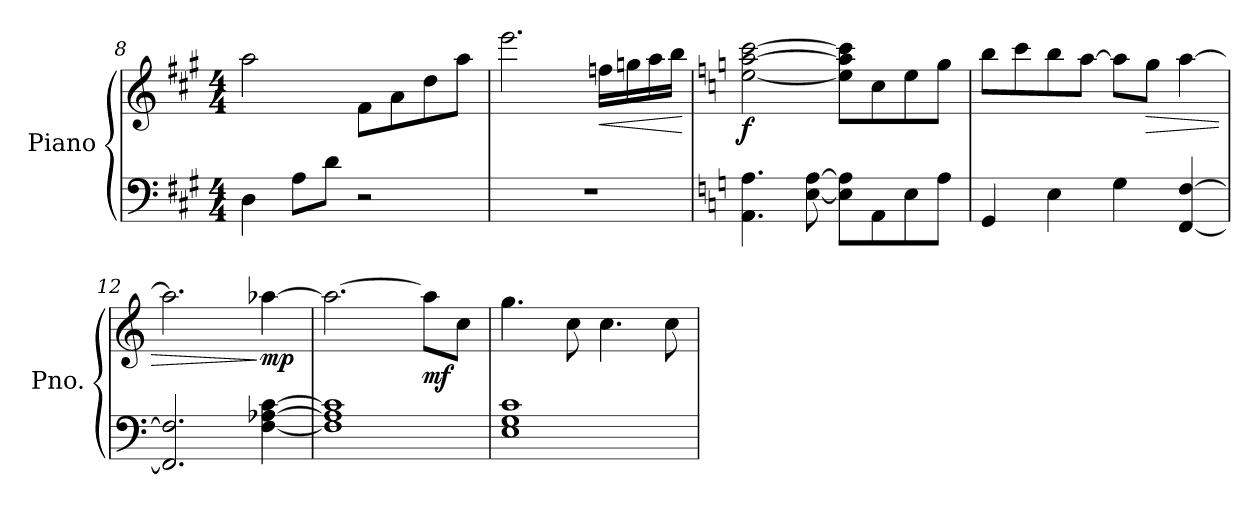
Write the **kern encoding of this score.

**kern	**kern	**dynam
*part1	*part1	*part1
*staff2	*staff1	*staff1/2
*I"Piano	*	*
*I'Pno.	*	*
!!LO:LB:g=z
*clefF4	*clefG2	*
*k[f#c#g#]	*k[f#c#g#]	*
*M4/4	*M4/4	*
=8	=8	=8
4D\	2aa\	.
8A\L	.	.
8d\J	.	.
2r	8f#\L	.
.	8a\	.
.	8dd\	.
.	8aa\J	.
=9	=9	=9
1r	2.eee\	.
!	!	!LO:HP:b
.	16ffn\LL	<
.	16ggn\	.
.	16aa\	.
.	16bb\JJ	.
.	.	[
=10	=10	=10
*k[]	*k[]	*
*	*MM167	*
!	!	!LO:DY:b
4.AA\ 4.A\	[2ee\ [2aa\ [2ccc\	f
[8E\ [8A\	.	.
8E\] 8A\]L	8ee\] 8aa\] 8ccc\]L	.
8AA\	8cc\	.
8E\	8ee\	.
8A\J	8gg\J	.
=11	=11	=11
4GG/	8bb\L	.
.	8ccc\	.
4E\	8bb\	.
.	[8aa\J	.
4G\	8aa\L]	.
!	!	!LO:HP:b
.	8gg\J	>
[4FF/ [4F/	[4aa\	.
=12	=12	=12
2.FF/] 2.F/]	2.aa\]	.
!	!	!LO:DY:n=1:b
[4F\ [4A-X\ [4c\	[4aa-X\	] mp
=13	=13	=13
1F] 1A-] 1c]	2.aa-\_	.
!	!	!LO:DY:b
.	8aa-\L]	mf
.	8cc\J	.
!!LO:LB:g=z
=14	=14	=14
1E 1G 1c	4.gg\	.
.	8cc\	.
.	4.cc\	.
.	8cc\	.
=	=	=
*-	*-	*-
